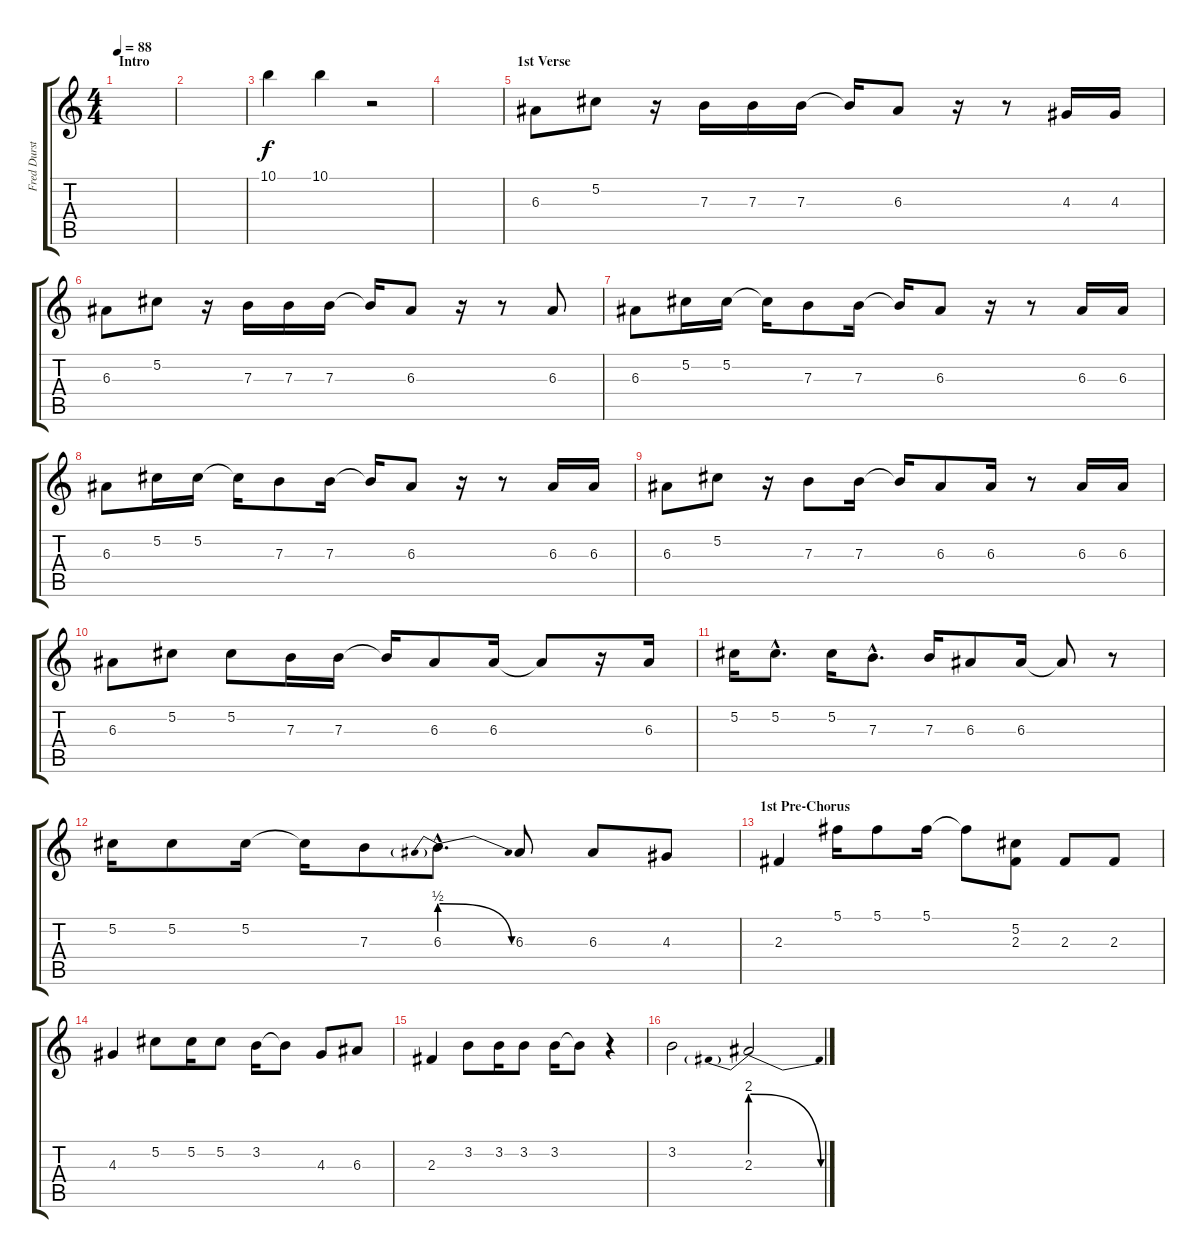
\track ("Fred Durst" "Fred Durst") {instrument distortionguitar}
\staff {score tabs}
\tuning (Db4 Ab3 E3 B2 Gb2 Db2) {hide}
\ts (4 4)
\section ("" "Intro")
\tempo 88
\clef g2
\ks c
|
|
10.1.4 10.1.4 r.2 |
|
\section ("" "1st Verse")
6.3.8 5.2.8 r.16 7.3.16 7.3.16 7.3.16 7.3{t}.16 6.3.8 r.16 r.8 4.3.16 4.3.16 |
6.3.8 5.2.8 r.16 7.3.16 7.3.16 7.3.16 7.3{t}.16 6.3.8 r.16 r.8 6.3.8 |
6.3.8 5.2.16 5.2.16 5.2{t}.16 7.3.8 7.3.16 7.3{t}.16 6.3.8 r.16 r.8 6.3.16 6.3.16 |
6.3.8 5.2.16 5.2.16 5.2{t}.16 7.3.8 7.3.16 7.3{t}.16 6.3.8 r.16 r.8 6.3.16 6.3.16 |
6.3.8 5.2.8 r.16 7.3.8 7.3.16 7.3{t}.16 6.3.8 6.3.16 r.8 6.3.16 6.3.16 |
6.3.8 5.2.8 5.2.8 7.3.16 7.3.16 7.3{t}.16 6.3.8 6.3.16 6.3{t}.8 r.16 6.3.16 |
5.2.16 5.2{hac}.8{d} 5.2.16 7.3{hac}.8{d} 7.3.16 6.3.8 6.3.16 6.3{t}.8 r.8 |
5.2.16 5.2.8 5.2.16 5.2{t}.16 7.3.8 6.3{be (prebendrelease 0 2 60 0) hac}.8{d} 6.3.8 6.3.8 4.3.8 |
\section ("" "1st Pre-Chorus")
2.3.4 5.1.16 5.1.8 5.1.16 5.1{t}.8 (5.2 2.3).8 2.3.8 2.3.8 |
4.3.4 5.2.8 5.2.16 5.2.8 3.2.16 3.2{t}.8 4.3.8 6.3.8 |
2.3.4 3.2.8 3.2.16 3.2.8 3.2.16 3.2{t}.8 r.4 |
3.2.2 2.3{be (prebendrelease 0 8 60 0)}.2
